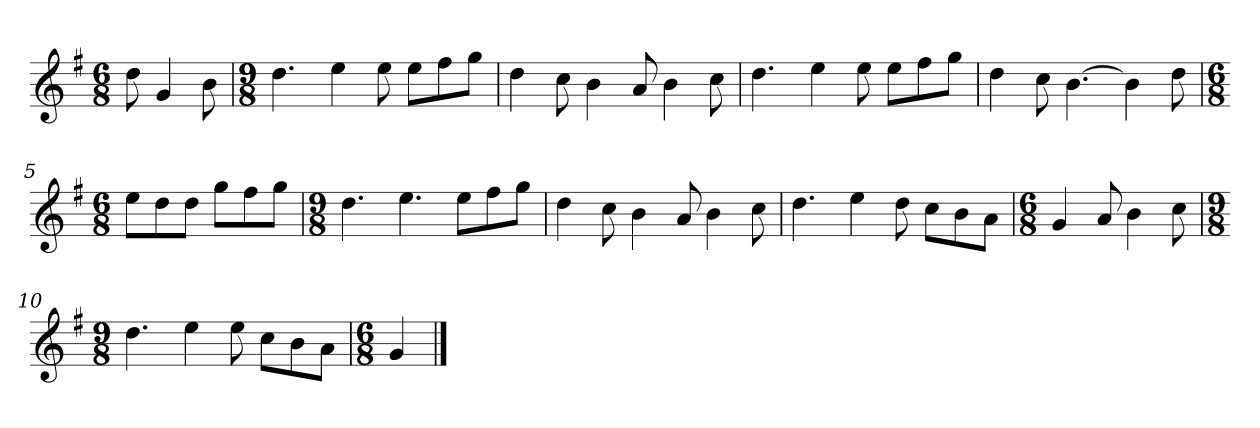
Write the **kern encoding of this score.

**kern
*part1
*staff1
*k[f#]
*M6/8
*MM120
=
8dd
4g
8b
=1
*M9/8
4.dd
4ee
8ee
8eeL
8ff#
8ggJ
=2
4dd
8cc
4b
8a
4b
8cc
=3
4.dd
4ee
8ee
8eeL
8ff#
8ggJ
=4
4dd
8cc
[4.b
4b]
8dd
=5
*M6/8
8eeL
8dd
8ddJ
8ggL
8ff#
8ggJ
=6
*M9/8
4.dd
4.ee
8eeL
8ff#
8ggJ
=7
4dd
8cc
4b
8a
4b
8cc
=8
4.dd
4ee
8dd
8ccL
8b
8aJ
=9
*M6/8
4g
8a
4b
8cc
=10
*M9/8
4.dd
4ee
8ee
8ccL
8b
8aJ
=11
*M6/8
4g
==
*-
